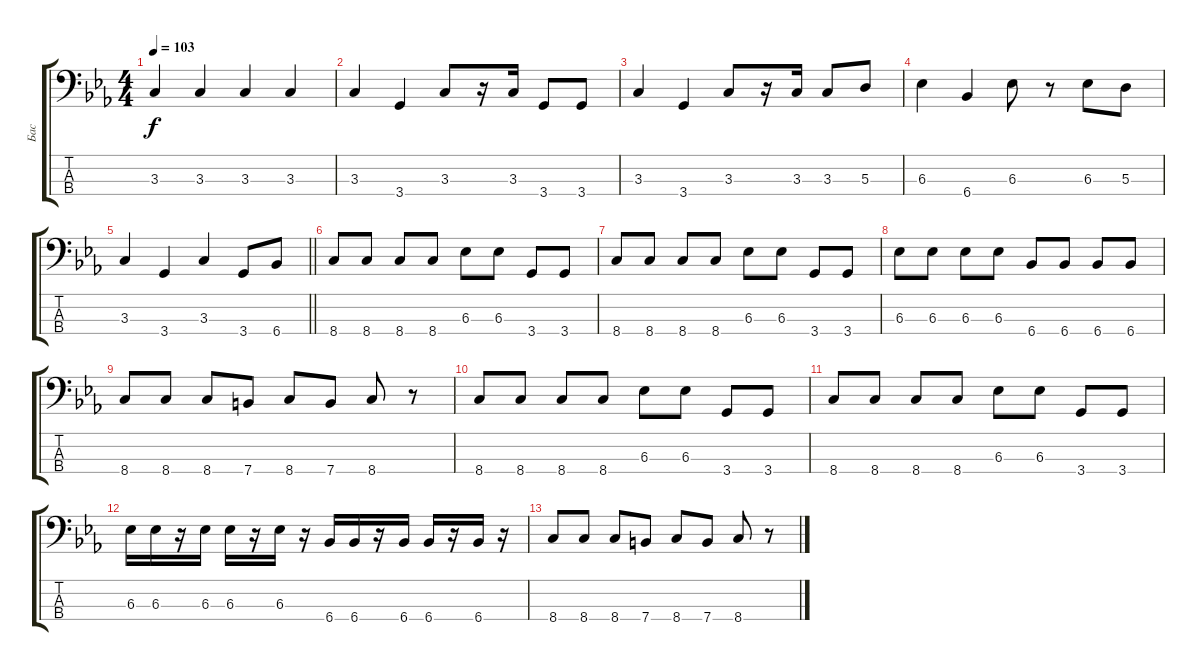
\track ("Бас" "Бас") {instrument electricbassfinger}
\staff {score tabs}
\tuning (G2 D2 A1 E1) {hide}
\ts (4 4)
\tempo 103
\clef f4
\ks cminor
3.3.4{dy f} 3.3.4 3.3.4 3.3.4 |
3.3.4 3.4.4 3.3.8 r.16 3.3.16 3.4.8 3.4.8 |
3.3.4 3.4.4 3.3.8 r.16 3.3.16 3.3.8 5.3.8 |
6.3.4 6.4.4 6.3.8 r.8 6.3.8 5.3.8 |
\barLineRight lightlight
3.3.4 3.4.4 3.3.4 3.4.8 6.4.8 |
8.4.8 8.4.8 8.4.8 8.4.8 6.3.8 6.3.8 3.4.8 3.4.8 |
8.4.8 8.4.8 8.4.8 8.4.8 6.3.8 6.3.8 3.4.8 3.4.8 |
6.3.8 6.3.8 6.3.8 6.3.8 6.4.8 6.4.8 6.4.8 6.4.8 |
8.4.8 8.4.8 8.4.8 7.4.8 8.4.8 7.4.8 8.4.8 r.8 |
8.4.8 8.4.8 8.4.8 8.4.8 6.3.8 6.3.8 3.4.8 3.4.8 |
8.4.8 8.4.8 8.4.8 8.4.8 6.3.8 6.3.8 3.4.8 3.4.8 |
6.3.16 6.3.16 r.16 6.3.16 6.3.16 r.16 6.3.16 r.16 6.4.16 6.4.16 r.16 6.4.16 6.4.16 r.16 6.4.16 r.16 |
8.4.8 8.4.8 8.4.8 7.4.8 8.4.8 7.4.8 8.4.8 r.8
